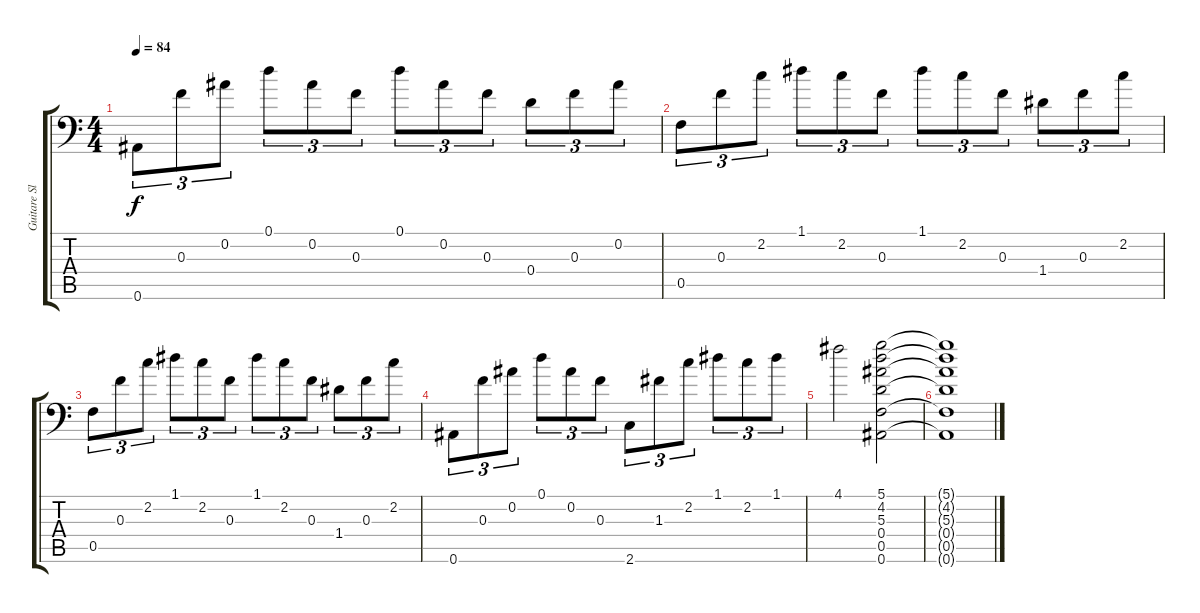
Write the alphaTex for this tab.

\track ("Guitare Slack Key" "Guitare Sl") {instrument acousticguitarsteel}
\staff {score tabs}
\tuning (D4 Bb3 F3 D3 F2 Bb1) {hide}
\ts (4 4)
\tempo 84
\clef f4
\ks c
0.6.8{tu (3 2) dy f} 0.3.8{tu (3 2)} 0.2.8{tu (3 2)} 0.1.8{tu (3 2)} 0.2.8{tu (3 2)} 0.3.8{tu (3 2)} 0.1.8{tu (3 2)} 0.2.8{tu (3 2)} 0.3.8{tu (3 2)} 0.4.8{tu (3 2)} 0.3.8{tu (3 2)} 0.2.8{tu (3 2)} |
0.5.8{tu (3 2)} 0.3.8{tu (3 2)} 2.2.8{tu (3 2)} 1.1.8{tu (3 2)} 2.2.8{tu (3 2)} 0.3.8{tu (3 2)} 1.1.8{tu (3 2)} 2.2.8{tu (3 2)} 0.3.8{tu (3 2)} 1.4.8{tu (3 2)} 0.3.8{tu (3 2)} 2.2.8{tu (3 2)} |
0.5.8{tu (3 2)} 0.3.8{tu (3 2)} 2.2.8{tu (3 2)} 1.1.8{tu (3 2)} 2.2.8{tu (3 2)} 0.3.8{tu (3 2)} 1.1.8{tu (3 2)} 2.2.8{tu (3 2)} 0.3.8{tu (3 2)} 1.4.8{tu (3 2)} 0.3.8{tu (3 2)} 2.2.8{tu (3 2)} |
0.6.8{tu (3 2)} 0.3.8{tu (3 2)} 0.2.8{tu (3 2)} 0.1.8{tu (3 2)} 0.2.8{tu (3 2)} 0.3.8{tu (3 2)} 2.6.8{tu (3 2)} 1.3.8{tu (3 2)} 2.2.8{tu (3 2)} 1.1.8{tu (3 2)} 2.2.8{tu (3 2)} 1.1.8{tu (3 2)} |
4.1.2 (5.1 4.2 5.3 0.4 0.5 0.6).2 |
(5.1{t} 4.2{t} 5.3{t} 0.4{t} 0.5{t} 0.6{t}).1
